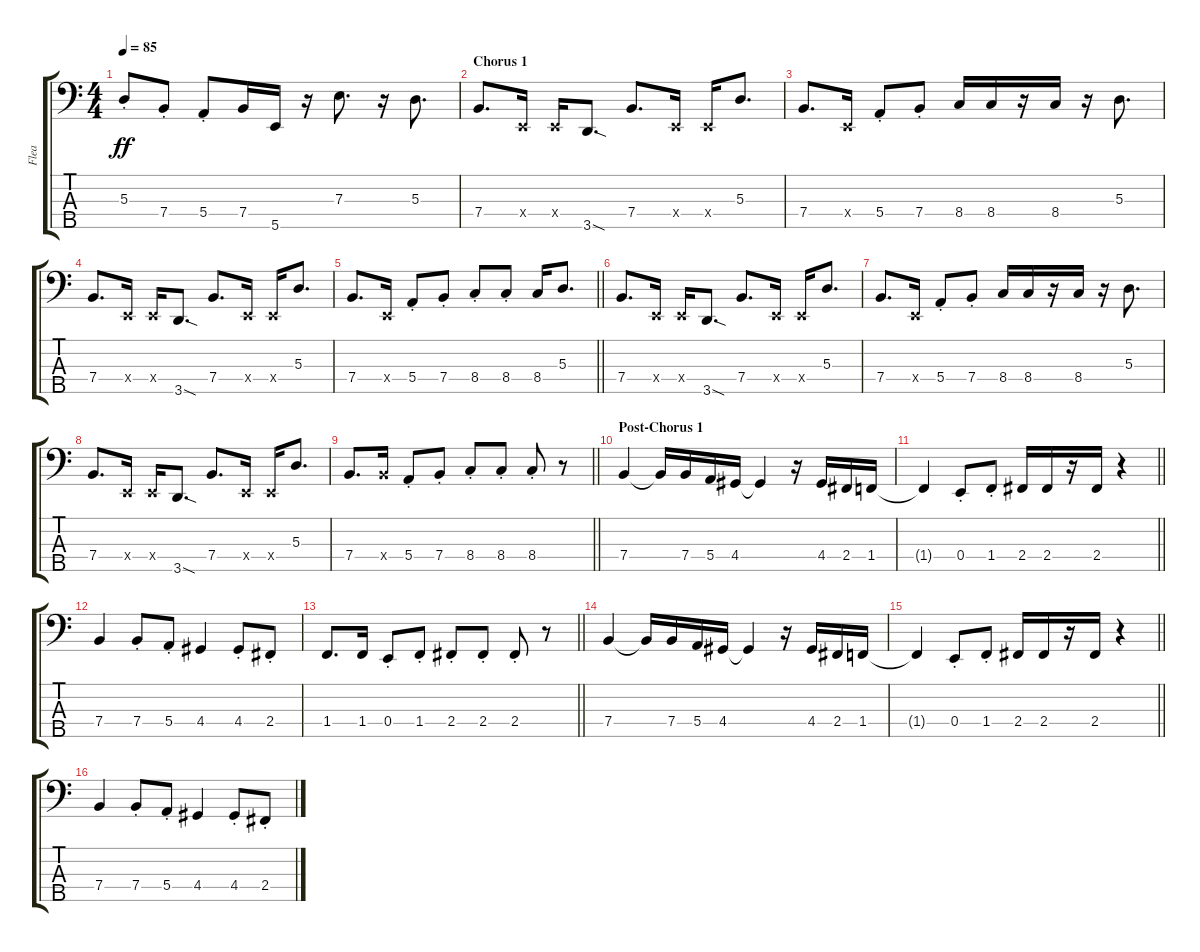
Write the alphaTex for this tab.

\track ("Flea" "Flea") {instrument electricbassfinger}
\staff {score tabs}
\tuning (G2 D2 A1 E1 B0) {hide}
\ts (4 4)
\tempo 85
\clef f4
\ks c
5.3{st}.8{dy ff} 7.4{st}.8 5.4{st}.8 7.4.16 5.5.16 r.16 7.3.8{d} r.16 5.3.8{d} |
\section ("" "Chorus 1")
7.4.8{d} 0.4{x}.16 0.4{x}.16 3.5{sod}.8{d} 7.4.8{d} 0.4{x}.16 0.4{x}.16 5.3.8{d} |
7.4.8{d} 0.4{x}.16 5.4{st}.8 7.4{st}.8 8.4.16 8.4.16 r.16 8.4.16 r.16 5.3.8{d} |
7.4.8{d} 0.4{x}.16 0.4{x}.16 3.5{sod}.8{d} 7.4.8{d} 0.4{x}.16 0.4{x}.16 5.3.8{d} |
\barLineRight lightlight
7.4.8{d} 0.4{x}.16 5.4{st}.8 7.4{st}.8 8.4{st}.8 8.4{st}.8 8.4.16 5.3.8{d} |
7.4.8{d} 0.4{x}.16 0.4{x}.16 3.5{sod}.8{d} 7.4.8{d} 0.4{x}.16 0.4{x}.16 5.3.8{d} |
7.4.8{d} 0.4{x}.16 5.4{st}.8 7.4{st}.8 8.4.16 8.4.16 r.16 8.4.16 r.16 5.3.8{d} |
7.4.8{d} 0.4{x}.16 0.4{x}.16 3.5{sod}.8{d} 7.4.8{d} 0.4{x}.16 0.4{x}.16 5.3.8{d} |
\barLineRight lightlight
7.4.8{d} 7.4{x}.16 5.4{st}.8 7.4{st}.8 8.4{st}.8 8.4{st}.8 8.4{st}.8 r.8 |
\section ("" "Post-Chorus 1")
7.4.4 7.4{t}.16 7.4.16 5.4.16 4.4.16 4.4{t}.4 r.16 4.4.16 2.4.16 1.4.16 |
\barLineRight lightlight
1.4{t}.4 0.4{st}.8 1.4{st}.8 2.4.16 2.4.16 r.16 2.4.16 r.4 |
7.4.4 7.4{st}.8 5.4{st}.8 4.4.4 4.4{st}.8 2.4{st}.8 |
\barLineRight lightlight
1.4.8{d} 1.4.16 0.4{st}.8 1.4{st}.8 2.4{st}.8 2.4{st}.8 2.4{st}.8 r.8 |
7.4.4 7.4{t}.16 7.4.16 5.4.16 4.4.16 4.4{t}.4 r.16 4.4.16 2.4.16 1.4.16 |
\barLineRight lightlight
1.4{t}.4 0.4{st}.8 1.4{st}.8 2.4.16 2.4.16 r.16 2.4.16 r.4 |
7.4.4 7.4{st}.8 5.4{st}.8 4.4.4 4.4{st}.8 2.4{st}.8
